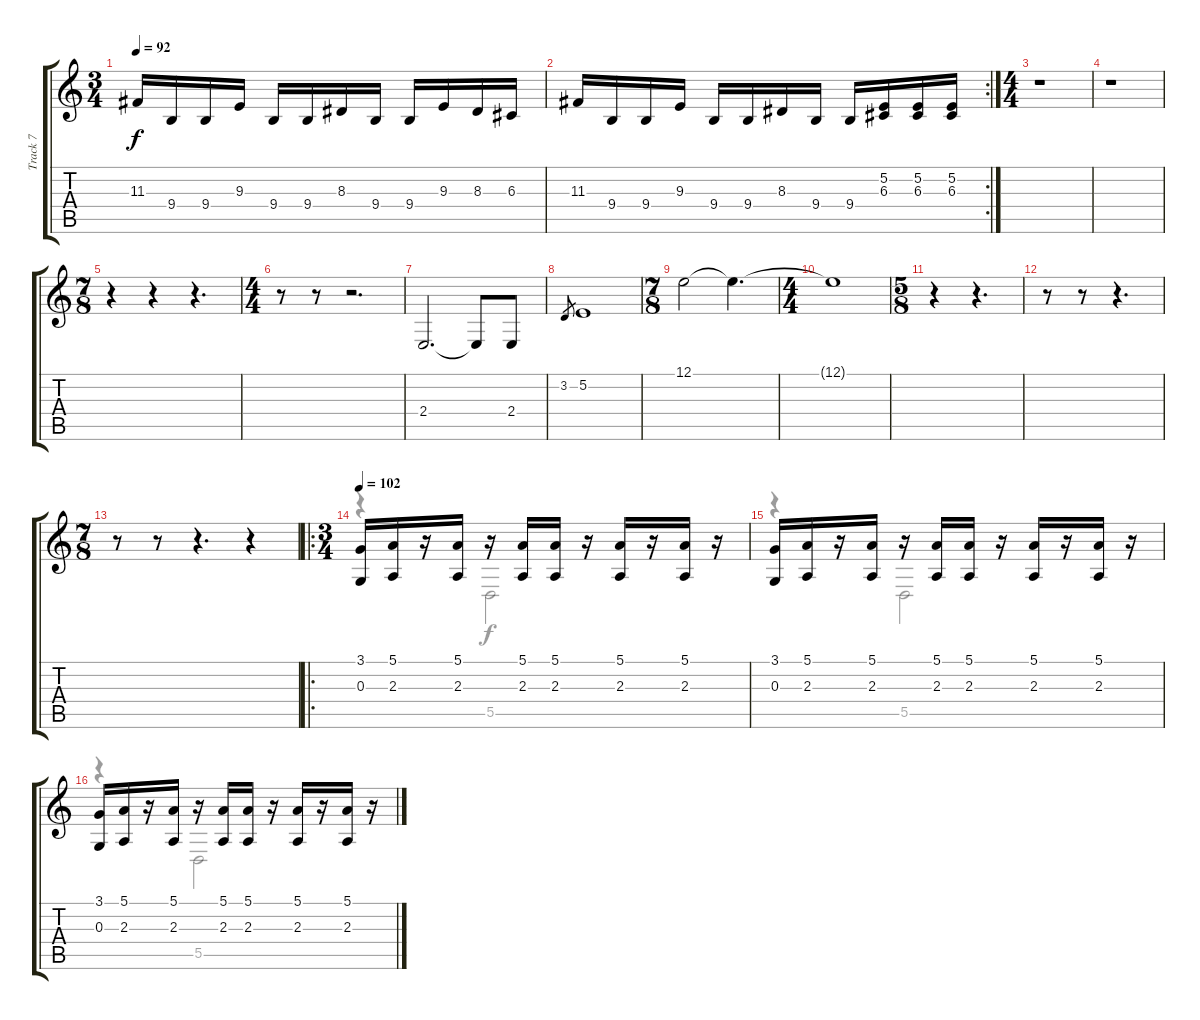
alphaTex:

\track ("Track 7" "Track 7") {instrument lead1square}
\staff {score tabs}
\tuning (E4 B3 G3 D3 A2 E2) {hide}
\voice
\ts (3 4)
\tempo 92
\clef g2
\ks c
11.3.16{dy f} 9.4.16 9.4.16 9.3.16 9.4.16 9.4.16 8.3.16 9.4.16 9.4.16 9.3.16 8.3.16 6.3.16 |
\rc 2
11.3.16 9.4.16 9.4.16 9.3.16 9.4.16 9.4.16 8.3.16 9.4.16 9.4.16 (5.2 6.3).16 (5.2 6.3).16 (5.2 6.3).16 |
\ts (4 4)
r.1 |
r.1 |
\ts (7 8)
r.4 r.4 r.4{d} |
\ts (4 4)
r.8 r.8 r.2{d} |
2.4.2{d} 2.4{t}.8 2.4.8 |
3.2.8{gr} 5.2.1 |
\ts (7 8)
12.1.2 12.1{t}.4{d} |
\ts (4 4)
12.1{t}.1 |
\ts (5 8)
r.4 r.4{d} |
r.8 r.8 r.4{d} |
\ts (7 8)
r.8 r.8 r.4{d} r.4 |
\ro
\ts (3 4)
\tempo 102
(3.1 0.3).16 (5.1 2.3).16 r.16 (5.1 2.3).16 r.16 (5.1 2.3).16 (5.1 2.3).16 r.16 (5.1 2.3).16 r.16 (5.1 2.3).16 r.16 |
(3.1 0.3).16 (5.1 2.3).16 r.16 (5.1 2.3).16 r.16 (5.1 2.3).16 (5.1 2.3).16 r.16 (5.1 2.3).16 r.16 (5.1 2.3).16 r.16 |
(3.1 0.3).16 (5.1 2.3).16 r.16 (5.1 2.3).16 r.16 (5.1 2.3).16 (5.1 2.3).16 r.16 (5.1 2.3).16 r.16 (5.1 2.3).16 r.16
\voice
\clef g2
\ottava regular
\simile none
\ks c
|
|
|
|
|
|
|
|
|
|
|
|
|
r.4 5.5.2 |
r.4 5.5.2 |
r.4 5.5.2
